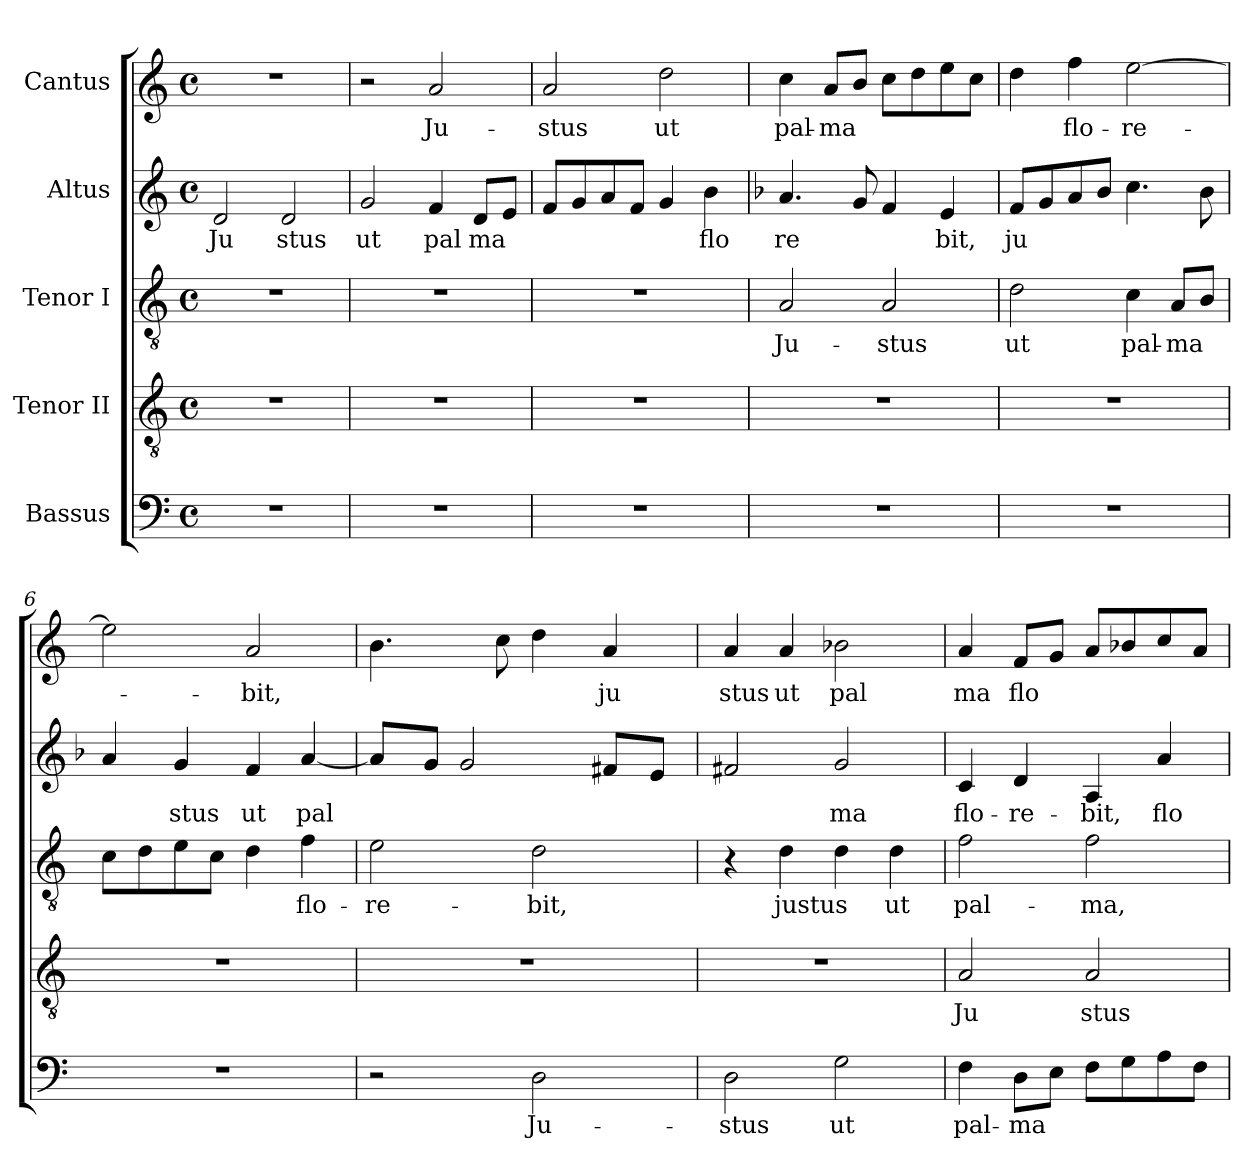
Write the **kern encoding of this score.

**kern	**text	**kern	**text	**kern	**text	**kern	**text	**kern	**text
*part5	*part5	*part4	*part4	*part3	*part3	*part2	*part2	*part1	*part1
*staff5	*staff5	*staff4	*staff4	*staff3	*staff3	*staff2	*staff2	*staff1	*staff1
*I"Bassus	*	*I"Tenor II	*	*I"Tenor I	*	*I"Altus	*	*I"Cantus	*
!!LO:PB:g=z
*stria5	*	*stria5	*	*stria5	*	*stria5	*	*stria5	*
*clefF4	*	*clefGv2	*	*clefGv2	*	*clefG2	*	*clefG2	*
*M4/4	*	*M4/4	*	*M4/4	*	*M4/4	*	*M4/4	*
*met(c)	*	*met(c)	*	*met(c)	*	*met(c)	*	*met(c)	*
=1	=1	=1	=1	=1	=1	=1	=1	=1	=1
!	!	!	!	!	!	!	!LO:LY:b:cj	!	!
1r	.	1r	.	1r	.	2d/	Ju	1r	.
!	!	!	!	!	!	!	!LO:LY:b:cj	!	!
.	.	.	.	.	.	2d/	stus	.	.
=2	=2	=2	=2	=2	=2	=2	=2	=2	=2
!	!	!	!	!	!	!	!LO:LY:b:cj	!	!
1r	.	1r	.	1r	.	2g/	ut	2r	.
!	!	!	!	!	!	!	!LO:LY:b:cj	!	!LO:LY:b:cj
.	.	.	.	.	.	4f/	pal	2a/	Ju-
!	!	!	!	!	!	!	!LO:LY:b	!	!
.	.	.	.	.	.	8d/L	ma	.	.
.	.	.	.	.	.	8e/J	.	.	.
=3	=3	=3	=3	=3	=3	=3	=3	=3	=3
!	!	!	!	!	!	!	!	!	!LO:LY:b:cj
1r	.	1r	.	1r	.	8f/L	.	2a/	-stus
.	.	.	.	.	.	8g/	.	.	.
.	.	.	.	.	.	8a/	.	.	.
.	.	.	.	.	.	8f/J	.	.	.
!	!	!	!	!	!	!	!	!	!LO:LY:b:cj
.	.	.	.	.	.	4g/	.	2dd\	ut
!	!	!	!	!	!	!	!LO:LY:b:cj	!	!
.	.	.	.	.	.	4b\	flo	.	.
=4	=4	=4	=4	=4	=4	=4	=4	=4	=4
*	*	*	*	*	*	*k[b-]	*	*	*
*	*	*	*	*	*	*F:	*	*	*
!	!	!	!	!	!LO:LY:b:cj	!	!LO:LY:b:cj	!	!LO:LY:b:cj
1r	.	1r	.	2A/	Ju-	4.a/	re	4cc\	pal-
!	!	!	!	!	!	!	!	!	!LO:LY:b
.	.	.	.	.	.	.	.	8a/L	-ma
.	.	.	.	.	.	8g/	.	8b/J	.
!	!	!	!	!	!LO:LY:b:cj	!	!	!	!
.	.	.	.	2A/	-stus	4f/	.	8cc\L	.
.	.	.	.	.	.	.	.	8dd\	.
!	!	!	!	!	!	!	!LO:LY:b:cj	!	!
.	.	.	.	.	.	4e/	bit,	8ee\	.
.	.	.	.	.	.	.	.	8cc\J	.
=5	=5	=5	=5	=5	=5	=5	=5	=5	=5
!	!	!	!	!	!LO:LY:b:cj	!	!LO:LY:b:cj	!	!
1r	.	1r	.	2d\	ut	8f/L	ju	4dd\	.
.	.	.	.	.	.	8g/	.	.	.
!	!	!	!	!	!	!	!	!	!LO:LY:b:cj
.	.	.	.	.	.	8a/	.	4ff\	flo-
.	.	.	.	.	.	8b-/J	.	.	.
!	!	!	!	!	!LO:LY:b:cj	!	!	!	!LO:LY:b:cj
.	.	.	.	4c\	pal-	4.cc\	.	[>2ee\	-re-
!	!	!	!	!	!LO:LY:b	!	!	!	!
.	.	.	.	8A/L	-ma	.	.	.	.
.	.	.	.	8B/J	.	8b-\	.	.	.
=6	=6	=6	=6	=6	=6	=6	=6	=6	=6
1r	.	1r	.	8c\L	.	4a/	.	2ee\]	.
.	.	.	.	8d\	.	.	.	.	.
!	!	!	!	!	!	!	!LO:LY:b:cj	!	!
.	.	.	.	8e\	.	4g/	stus	.	.
.	.	.	.	8c\J	.	.	.	.	.
!	!	!	!	!	!	!	!LO:LY:b:cj	!	!LO:LY:b
.	.	.	.	4d\	.	4f/	ut	2a/	-bit,
!	!	!	!	!	!LO:LY:b:cj	!	!LO:LY:b	!	!
.	.	.	.	4f\	flo-	[>4a/	pal	.	.
!!LO:LB:g=z
=7	=7	=7	=7	=7	=7	=7	=7	=7	=7
*	*	*	*	*	*	*k[]	*	*	*
*	*	*	*	*	*	*C:	*	*	*
!	!	!	!	!	!LO:LY:b:cj	!	!	!	!
*	*	*	*	*^	*	*	*	*	*
2r	.	1r	.	2e\	16ryy	-re-	8a/L]	.	4.b\	.
.	.	.	.	.	64ryy	.	.	.	.	.
.	.	.	.	.	2ryy	.	.	.	.	.
.	.	.	.	.	.	.	8g/J	.	.	.
.	.	.	.	.	.	.	2g/	.	.	.
.	.	.	.	.	.	.	.	.	8cc\	.
!	!LO:LY:b:cj	!	!	!	!	!LO:LY:b:cj	!	!	!	!
2D\	Ju-	.	.	2d\	.	-bit,	.	.	4dd\	.
.	.	.	.	.	4ryy	.	.	.	.	.
!	!	!	!	!	!	!	!	!	!	!LO:LY:b:cj
.	.	.	.	.	.	.	8f#X/L	.	4a/	ju
.	.	.	.	.	8ryy	.	.	.	.	.
.	.	.	.	.	.	.	8e/J	.	.	.
.	.	.	.	.	32.ryy	.	.	.	.	.
=8	=8	=8	=8	=8	=8	=8	=8	=8	=8	=8
!	!LO:LY:b:cj	!	!	!	!	!	!	!	!	!LO:LY:b:cj
*	*	*	*	*v	*v	*	*	*	*	*
2D\	-stus	1r	.	4r	.	2f#X/	.	4a/	stus
!	!	!	!	!	!LO:LY:b	!	!	!	!LO:LY:b:cj
.	.	.	.	4d\	justus	.	.	4a/	ut
!	!LO:LY:b:cj	!	!	!	!	!	!LO:LY:b:cj	!	!LO:LY:b:cj
2G\	ut	.	.	4d\	.	2g/	ma	2b-X\	pal
!	!	!	!	!	!LO:LY:b:cj	!	!	!	!
.	.	.	.	4d\	ut	.	.	.	.
=9	=9	=9	=9	=9	=9	=9	=9	=9	=9
!	!LO:LY:b:cj	!	!LO:LY:b:cj	!	!LO:LY:b:cj	!	!LO:LY:b:cj	!	!LO:LY:b:cj
4F\	pal-	2A/	Ju	2f\	pal-	4c/	flo-	4a/	ma
!	!LO:LY:b	!	!	!	!	!	!LO:LY:b:cj	!	!LO:LY:b:cj
8D\L	-ma	.	.	.	.	4d/	-re-	8f/L	flo
8E\J	.	.	.	.	.	.	.	8g/J	.
!	!	!	!LO:LY:b:cj	!	!LO:LY:b:cj	!	!LO:LY:b:cj	!	!
8F\L	.	2A/	stus	2f\	-ma,	4A/	-bit,	8a/L	.
8G\	.	.	.	.	.	.	.	8b-X/	.
!	!	!	!	!	!	!	!LO:LY:b:cj	!	!
8A\	.	.	.	.	.	4a/	flo-	8cc/	.
8F\J	.	.	.	.	.	.	.	8a/J	.
=	=	=	=	=	=	=	=	=	=
*-	*-	*-	*-	*-	*-	*-	*-	*-	*-
